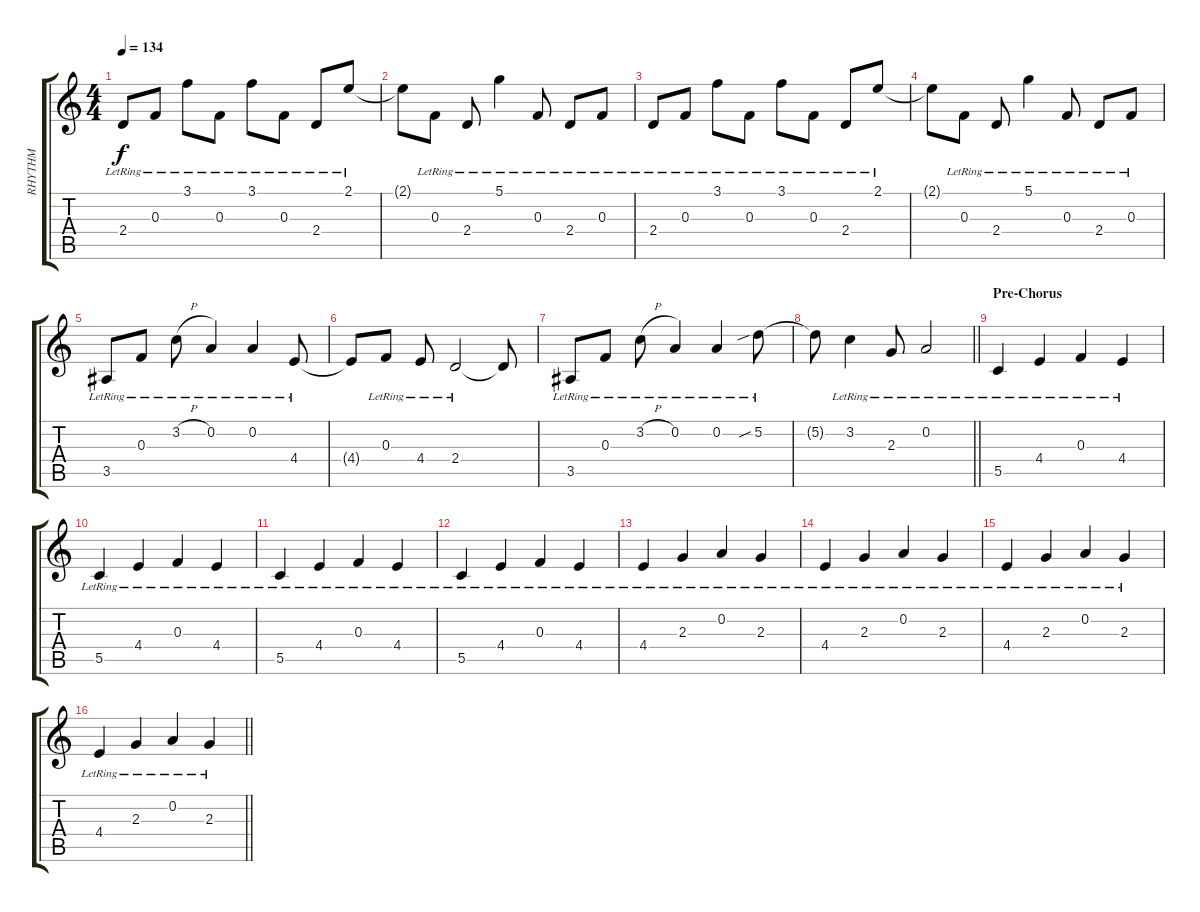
\track ("RHYTHM" "RHYTHM") {instrument distortionguitar}
\staff {score tabs}
\tuning (D4 A3 F3 C3 G2 C2) {hide}
\ts (4 4)
\section ("" "")
\tempo 134
\clef g2
\ks c
2.4{lr}.8{dy f} 0.3{lr}.8 3.1{lr}.8 0.3{lr}.8 3.1{lr}.8 0.3{lr}.8 2.4{lr}.8 2.1{lr}.8 |
2.1{t}.8 0.3{lr}.8 2.4{lr}.8 5.1{lr}.4 0.3{lr}.8 2.4{lr}.8 0.3{lr}.8 |
2.4{lr}.8 0.3{lr}.8 3.1{lr}.8 0.3{lr}.8 3.1{lr}.8 0.3{lr}.8 2.4{lr}.8 2.1{lr}.8 |
2.1{t}.8 0.3{lr}.8 2.4{lr}.8 5.1{lr}.4 0.3{lr}.8 2.4{lr}.8 0.3{lr}.8 |
3.5{lr}.8 0.3{lr}.8 3.2{h lr}.8 0.2{lr}.4 0.2{lr}.4 4.4{lr}.8 |
4.4{t}.8 0.3{lr}.8 4.4{lr}.8 2.4{lr}.2 2.4{t}.8 |
3.5{lr}.8 0.3{lr}.8 3.2{h lr}.8 0.2{lr}.4 0.2{lr}.4 5.2{sib lr}.8 |
\barLineRight lightlight
5.2{t}.8 3.2{lr}.4 2.3{lr}.8 0.2{lr}.2 |
\section ("" "Pre-Chorus")
5.5{lr}.4 4.4{lr}.4 0.3{lr}.4 4.4{lr}.4 |
5.5{lr}.4 4.4{lr}.4 0.3{lr}.4 4.4{lr}.4 |
5.5{lr}.4 4.4{lr}.4 0.3{lr}.4 4.4{lr}.4 |
5.5{lr}.4 4.4{lr}.4 0.3{lr}.4 4.4{lr}.4 |
4.4{lr}.4 2.3{lr}.4 0.2{lr}.4 2.3{lr}.4 |
4.4{lr}.4 2.3{lr}.4 0.2{lr}.4 2.3{lr}.4 |
4.4{lr}.4 2.3{lr}.4 0.2{lr}.4 2.3{lr}.4 |
\barLineRight lightlight
4.4{lr}.4 2.3{lr}.4 0.2{lr}.4 2.3{lr}.4
